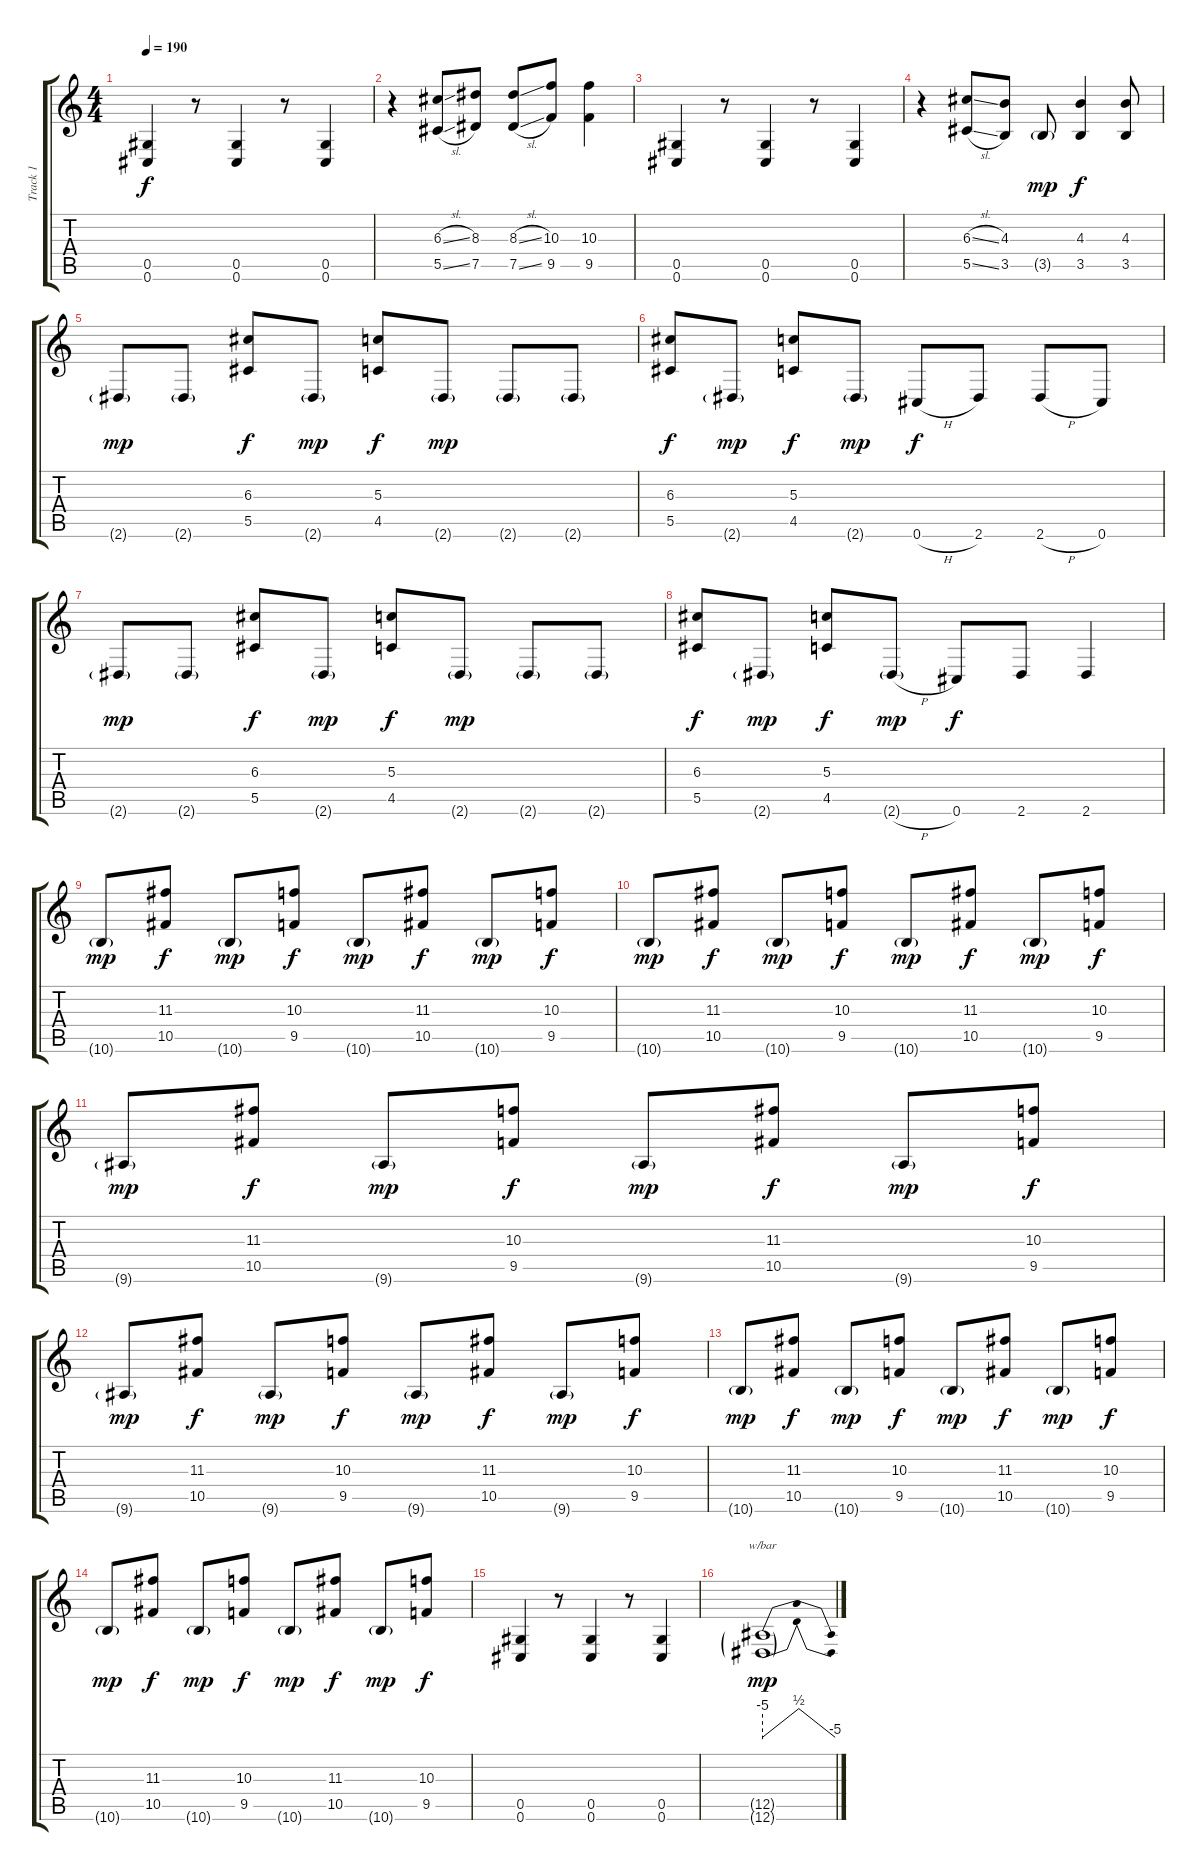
\track ("Track 1" "Track 1") {instrument distortionguitar}
\staff {score tabs}
\tuning (E4 B3 G3 D3 Ab2 Db2) {hide}
\ts (4 4)
\tempo 190
\clef g2
\ks c
(0.5 0.6).4{dy f} r.8 (0.5 0.6).4 r.8 (0.5 0.6).4 |
r.4 (6.3{sl} 5.5{sl}).8 (8.3 7.5).8 (8.3{sl} 7.5{sl}).8 (10.3 9.5).8 (10.3 9.5).4 |
(0.5 0.6).4 r.8 (0.5 0.6).4 r.8 (0.5 0.6).4 |
r.4 (6.3{sl} 5.5{sl}).8 (4.3 3.5).8 3.5{g}.8{dy mp} (4.3 3.5).4{dy f} (4.3 3.5).8 |
2.6{g}.8{dy mp} 2.6{g}.8 (6.3 5.5).8{dy f} 2.6{g}.8{dy mp} (5.3 4.5).8{dy f} 2.6{g}.8{dy mp} 2.6{g}.8 2.6{g}.8 |
(6.3 5.5).8{dy f} 2.6{g}.8{dy mp} (5.3 4.5).8{dy f} 2.6{g}.8{dy mp} 0.6{h}.8{dy f} 2.6.8 2.6{h}.8 0.6.8 |
2.6{g}.8{dy mp} 2.6{g}.8 (6.3 5.5).8{dy f} 2.6{g}.8{dy mp} (5.3 4.5).8{dy f} 2.6{g}.8{dy mp} 2.6{g}.8 2.6{g}.8 |
(6.3 5.5).8{dy f} 2.6{g}.8{dy mp} (5.3 4.5).8{dy f} 2.6{h g}.8{dy mp} 0.6.8{dy f} 2.6.8 2.6.4 |
10.6{g}.8{dy mp} (11.3 10.5).8{dy f} 10.6{g}.8{dy mp} (10.3 9.5).8{dy f} 10.6{g}.8{dy mp} (11.3 10.5).8{dy f} 10.6{g}.8{dy mp} (10.3 9.5).8{dy f} |
10.6{g}.8{dy mp} (11.3 10.5).8{dy f} 10.6{g}.8{dy mp} (10.3 9.5).8{dy f} 10.6{g}.8{dy mp} (11.3 10.5).8{dy f} 10.6{g}.8{dy mp} (10.3 9.5).8{dy f} |
9.6{g}.8{dy mp} (11.3 10.5).8{dy f} 9.6{g}.8{dy mp} (10.3 9.5).8{dy f} 9.6{g}.8{dy mp} (11.3 10.5).8{dy f} 9.6{g}.8{dy mp} (10.3 9.5).8{dy f} |
9.6{g}.8{dy mp} (11.3 10.5).8{dy f} 9.6{g}.8{dy mp} (10.3 9.5).8{dy f} 9.6{g}.8{dy mp} (11.3 10.5).8{dy f} 9.6{g}.8{dy mp} (10.3 9.5).8{dy f} |
10.6{g}.8{dy mp} (11.3 10.5).8{dy f} 10.6{g}.8{dy mp} (10.3 9.5).8{dy f} 10.6{g}.8{dy mp} (11.3 10.5).8{dy f} 10.6{g}.8{dy mp} (10.3 9.5).8{dy f} |
10.6{g}.8{dy mp} (11.3 10.5).8{dy f} 10.6{g}.8{dy mp} (10.3 9.5).8{dy f} 10.6{g}.8{dy mp} (11.3 10.5).8{dy f} 10.6{g}.8{dy mp} (10.3 9.5).8{dy f} |
(0.5 0.6).4 r.8 (0.5 0.6).4 r.8 (0.5 0.6).4 |
(12.5{g} 12.6{g}).1{tbe (dip default 0 -20 30 2 60 -20) dy mp}
